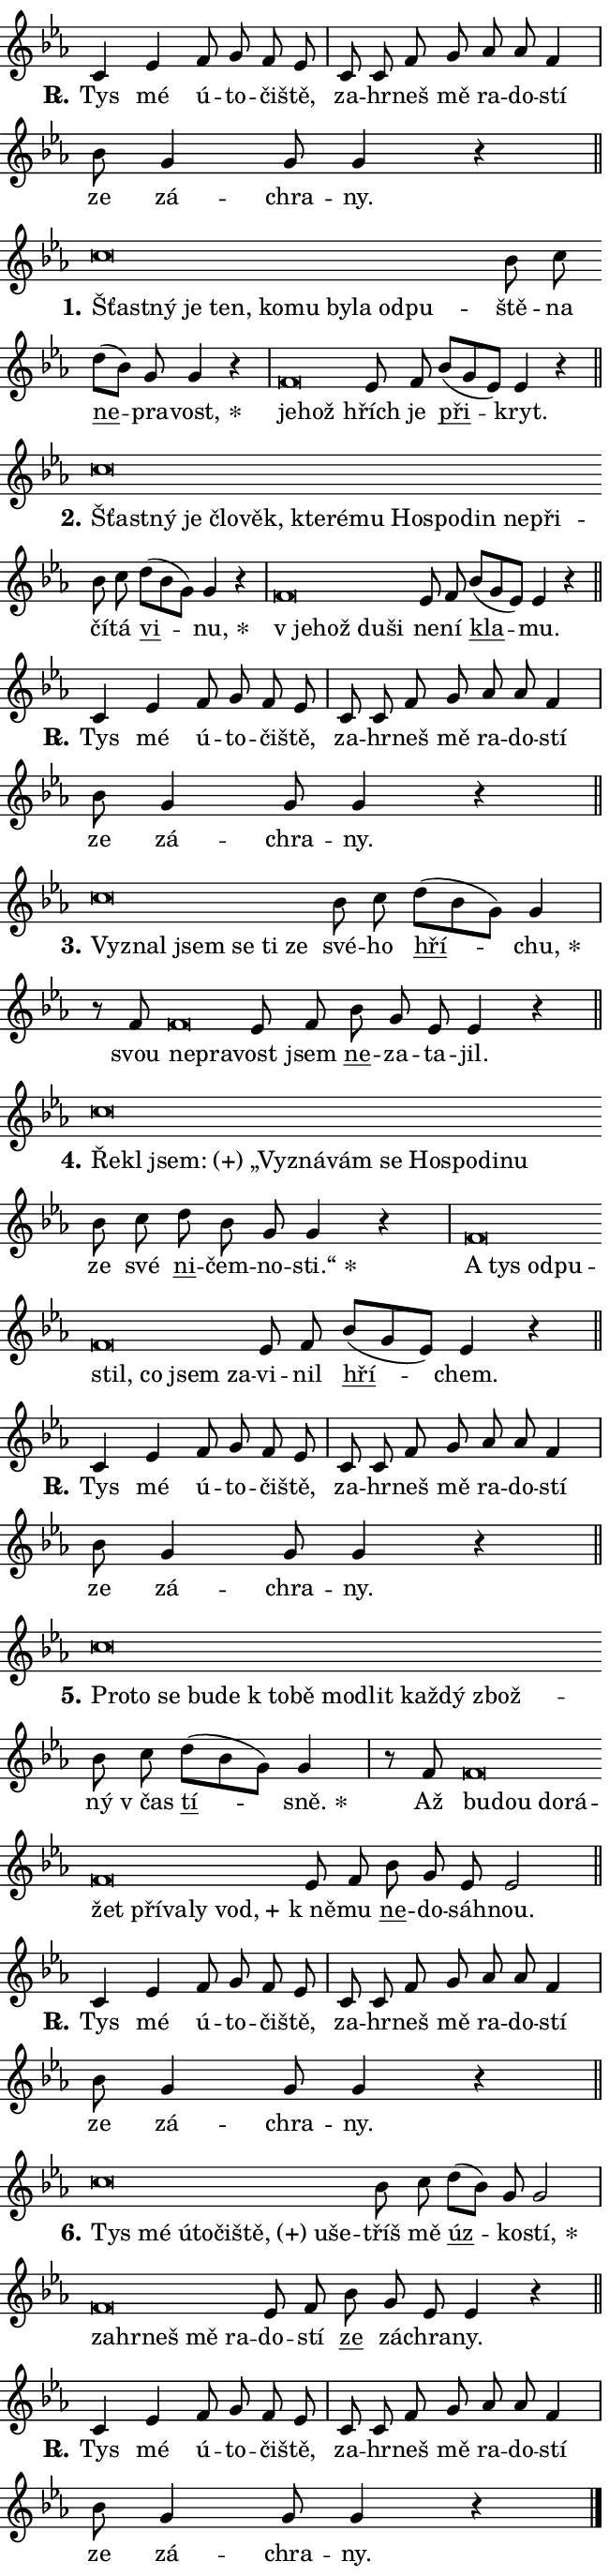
\version "2.24.0"
\header { tagline = "" }
\paper {
  indent = 0\cm
  top-margin = 0\cm
  right-margin = 0.13\cm % to fit lyric hyphens
  bottom-margin = 0\cm
  left-margin = 0\cm
  paper-width = 11\cm
  page-breaking = #ly:one-page-breaking
  system-system-spacing.basic-distance = #11
  score-system-spacing.basic-distance = #11
  ragged-last = ##f
}


%% Author: Thomas Morley
%% https://lists.gnu.org/archive/html/lilypond-user/2020-05/msg00002.html
#(define (line-position grob)
"Returns position of @var[grob} in current system:
   @code{'start}, if at first time-step
   @code{'end}, if at last time-step
   @code{'middle} otherwise
"
  (let* ((col (ly:item-get-column grob))
         (ln (ly:grob-object col 'left-neighbor))
         (rn (ly:grob-object col 'right-neighbor))
         (col-to-check-left (if (ly:grob? ln) ln col))
         (col-to-check-right (if (ly:grob? rn) rn col))
         (break-dir-left
           (and
             (ly:grob-property col-to-check-left 'non-musical #f)
             (ly:item-break-dir col-to-check-left)))
         (break-dir-right
           (and
             (ly:grob-property col-to-check-right 'non-musical #f)
             (ly:item-break-dir col-to-check-right))))
        (cond ((eqv? 1 break-dir-left) 'start)
              ((eqv? -1 break-dir-right) 'end)
              (else 'middle))))

#(define (tranparent-at-line-position vctor)
  (lambda (grob)
  "Relying on @code{line-position} select the relevant enry from @var{vctor}.
Used to determine transparency,"
    (case (line-position grob)
      ((end) (not (vector-ref vctor 0)))
      ((middle) (not (vector-ref vctor 1)))
      ((start) (not (vector-ref vctor 2))))))

noteHeadBreakVisibility =
#(define-music-function (break-visibility)(vector?)
"Makes @code{NoteHead}s transparent relying on @var{break-visibility}"
#{
  \override NoteHead.transparent =
    #(tranparent-at-line-position break-visibility)
#})

#(define delete-ledgers-for-transparent-note-heads
  (lambda (grob)
    "Reads whether a @code{NoteHead} is transparent.
If so this @code{NoteHead} is removed from @code{'note-heads} from
@var{grob}, which is supposed to be @code{LedgerLineSpanner}.
As a result ledgers are not printed for this @code{NoteHead}"
    (let* ((nhds-array (ly:grob-object grob 'note-heads))
           (nhds-list
             (if (ly:grob-array? nhds-array)
                 (ly:grob-array->list nhds-array)
                 '()))
           ;; Relies on the transparent-property being done before
           ;; Staff.LedgerLineSpanner.after-line-breaking is executed.
           ;; This is fragile ...
           (to-keep
             (remove
               (lambda (nhd)
                 (ly:grob-property nhd 'transparent #f))
               nhds-list)))
      ;; TODO find a better method to iterate over grob-arrays, similiar
      ;; to filter/remove etc for lists
      ;; For now rebuilt from scratch
      (set! (ly:grob-object grob 'note-heads)  '())
      (for-each
        (lambda (nhd)
          (ly:pointer-group-interface::add-grob grob 'note-heads nhd))
        to-keep))))

squashNotes = {
  \override NoteHead.X-extent = #'(-0.2 . 0.2)
  \override NoteHead.Y-extent = #'(-0.75 . 0)
  \override NoteHead.stencil =
    #(lambda (grob)
       (let ((pos (ly:grob-property grob 'staff-position)))
         (begin
           (if (< pos -7) (display "ERROR: Lower brevis then expected\n") (display ""))
           (if (<= pos -6) ly:text-interface::print ly:note-head::print))))
}
unSquashNotes = {
  \revert NoteHead.X-extent
  \revert NoteHead.Y-extent
  \revert NoteHead.stencil
}

hideNotes = \noteHeadBreakVisibility #begin-of-line-visible
unHideNotes = \noteHeadBreakVisibility #all-visible

% work-around for resetting accidentals
% https://lilypond.org/doc/v2.23/Documentation/notation/displaying-rhythms#unmetered-music
cadenzaMeasure = {
  \cadenzaOff
  \partial 1024 s1024
  \cadenzaOn
}

#(define-markup-command (accent layout props text) (markup?)
  "Underline accented syllable"
  (interpret-markup layout props
    #{\markup \override #'(offset . 4.3) \underline { #text }#}))

responsum = \markup \concat {
  "R" \hspace #-1.05 \path #0.1 #'((moveto 0 0.07) (lineto 0.9 0.8)) \hspace #0.05 "."
}

spaceSize = #0.6828661417322834 % exact space size for TeX Gyre Schola

\layout {
  \context {
    \Staff
    \remove "Time_signature_engraver"
    \override LedgerLineSpanner.after-line-breaking = #delete-ledgers-for-transparent-note-heads
  }
  \context {
    \Lyrics {
      \override LyricSpace.minimum-distance = \spaceSize
      \override LyricText.font-name = #"TeX Gyre Schola"
      \override LyricText.font-size = 1
      \override StanzaNumber.font-name = #"TeX Gyre Schola Bold"
      \override StanzaNumber.font-size = 1
    }
  }
  \context {
    \Score 
    \override NoteHead.text =
      #(lambda (grob) 
        (let ((pos (ly:grob-property grob 'staff-position)))
          #{\markup {
            \combine
              \halign #-0.55 \raise #(if (= pos -6) 0 0.5) \override #'(thickness . 2) \draw-line #'(3.2 . 0)
              \musicglyph "noteheads.sM1"
          }#}))
  }
}

% magnetic-lyrics.ily
%
%   written by
%     Jean Abou Samra <jean@abou-samra.fr>
%     Werner Lemberg <wl@gnu.org>
%
%   adapted by
%     Jiri Hon <jiri.hon@gmail.com>
%
% Version 2022-Apr-15

% https://www.mail-archive.com/lilypond-user@gnu.org/msg149350.html

#(define (Left_hyphen_pointer_engraver context)
   "Collect syllable-hyphen-syllable occurrences in lyrics and store
them in properties.  This engraver only looks to the left.  For
example, if the lyrics input is @code{foo -- bar}, it does the
following.

@itemize @bullet
@item
Set the @code{text} property of the @code{LyricHyphen} grob between
@q{foo} and @q{bar} to @code{foo}.

@item
Set the @code{left-hyphen} property of the @code{LyricText} grob with
text @q{foo} to the @code{LyricHyphen} grob between @q{foo} and
@q{bar}.
@end itemize

Use this auxiliary engraver in combination with the
@code{lyric-@/text::@/apply-@/magnetic-@/offset!} hook."
   (let ((hyphen #f)
         (text #f))
     (make-engraver
      (acknowledgers
       ((lyric-syllable-interface engraver grob source-engraver)
        (set! text grob)))
      (end-acknowledgers
       ((lyric-hyphen-interface engraver grob source-engraver)
        ;(when (not (grob::has-interface grob 'lyric-space-interface))
          (set! hyphen grob)));)
      ((stop-translation-timestep engraver)
       (when (and text hyphen)
         (ly:grob-set-object! text 'left-hyphen hyphen))
       (set! text #f)
       (set! hyphen #f)))))

#(define (lyric-text::apply-magnetic-offset! grob)
   "If the space between two syllables is less than the value in
property @code{LyricText@/.details@/.squash-threshold}, move the right
syllable to the left so that it gets concatenated with the left
syllable.

Use this function as a hook for
@code{LyricText@/.after-@/line-@/breaking} if the
@code{Left_@/hyphen_@/pointer_@/engraver} is active."
   (let ((hyphen (ly:grob-object grob 'left-hyphen #f)))
     (when hyphen
       (let ((left-text (ly:spanner-bound hyphen LEFT)))
         (when (grob::has-interface left-text 'lyric-syllable-interface)
           (let* ((common (ly:grob-common-refpoint grob left-text X))
                  (this-x-ext (ly:grob-extent grob common X))
                  (left-x-ext
                   (begin
                     ;; Trigger magnetism for left-text.
                     (ly:grob-property left-text 'after-line-breaking)
                     (ly:grob-extent left-text common X)))
                  ;; `delta` is the gap width between two syllables.
                  (delta (- (interval-start this-x-ext)
                            (interval-end left-x-ext)))
                  (details (ly:grob-property grob 'details))
                  (threshold (assoc-get 'squash-threshold details 0.2)))
             (when (< delta threshold)
               (let* (;; We have to manipulate the input text so that
                      ;; ligatures crossing syllable boundaries are not
                      ;; disabled.  For languages based on the Latin
                      ;; script this is essentially a beautification.
                      ;; However, for non-Western scripts it can be a
                      ;; necessity.
                      (lt (ly:grob-property left-text 'text))
                      (rt (ly:grob-property grob 'text))
                      (is-space (grob::has-interface hyphen 'lyric-space-interface))
                      (space (if is-space " " ""))
                      (extra-delta (if is-space spaceSize 0))
                      ;; Append new syllable.
                      (ltrt-space (if (and (string? lt) (string? rt))
                                (string-append lt space rt)
                                (make-concat-markup (list lt space rt))))
                      ;; Right-align `ltrt` to the right side.
                      (ltrt-space-markup (grob-interpret-markup
                               grob
                               (make-translate-markup
                                (cons (interval-length this-x-ext) 0)
                                (make-right-align-markup ltrt-space)))))
                 (begin
                   ;; Don't print `left-text`.
                   (ly:grob-set-property! left-text 'stencil #f)
                   ;; Set text and stencil (which holds all collected
                   ;; syllables so far) and shift it to the left.
                   (ly:grob-set-property! grob 'text ltrt-space)
                   (ly:grob-set-property! grob 'stencil ltrt-space-markup)
                   (ly:grob-translate-axis! grob (- (- delta extra-delta)) X))))))))))


#(define (lyric-hyphen::displace-bounds-first grob)
   ;; Make very sure this callback isn't triggered too early.
   (let ((left (ly:spanner-bound grob LEFT))
         (right (ly:spanner-bound grob RIGHT)))
     (ly:grob-property left 'after-line-breaking)
     (ly:grob-property right 'after-line-breaking)
     (ly:lyric-hyphen::print grob)))

squashThreshold = #0.4

\layout {
  \context {
    \Lyrics
    \consists #Left_hyphen_pointer_engraver
    \override LyricText.after-line-breaking =
      #lyric-text::apply-magnetic-offset!
    \override LyricHyphen.stencil = #lyric-hyphen::displace-bounds-first
    \override LyricText.details.squash-threshold = \squashThreshold
    \override LyricHyphen.minimum-distance = 0
    \override LyricHyphen.minimum-length = \squashThreshold
  }
}

squashText = \override LyricText.details.squash-threshold = 9999
unSquashText = \override LyricText.details.squash-threshold = \squashThreshold

leftText = \override LyricText.self-alignment-X = #LEFT
unLeftText = \revert LyricText.self-alignment-X

starOffset = #(lambda (grob) 
                (let ((x_offset (ly:self-alignment-interface::aligned-on-x-parent grob)))
                  (if (= x_offset 0) 0 (+ x_offset 1.2))))

star = #(define-music-function (syllable)(string?)
"Append star separator at the end of a syllable"
#{
  \once \override LyricText.X-offset = #starOffset
  \lyricmode { \markup {
    #syllable
    \override #'((font-name . "TeX Gyre Schola Bold")) \hspace #0.2 \lower #0.65 \larger "*"
  } }
#})

starAccent = #(define-music-function (syllable)(string?)
"Append star separator at the end of a syllable and make accent"
#{
  \once \override LyricText.X-offset = #starOffset
  \lyricmode { \markup {
    \accent #syllable
    \override #'((font-name . "TeX Gyre Schola Bold")) \hspace #0.2 \lower #0.65 \larger "*"
  } }
#})

breath = #(define-music-function (syllable)(string?)
"Append breathing indicator at the end of a syllable"
#{
  \lyricmode { \markup { #syllable "+" } }
#})

optionalBreath = #(define-music-function (syllable)(string?)
"Append optional breathing indicator at the end of a syllable"
#{
  \lyricmode { \markup { #syllable "(+)" } }
#})


\score {
    <<
        \new Voice = "melody" { \cadenzaOn \key es \major \relative { c'4 es f8 g f es \cadenzaMeasure \bar "|" c c f g as as f4 \cadenzaMeasure \bar "|" bes8 g4 g8 g4 r \cadenzaMeasure \bar "||" \break } }
        \new Lyrics \lyricsto "melody" { \lyricmode { \set stanza = \responsum
Tys mé ú -- to -- či -- ště, za -- hr -- neš mě ra -- do -- stí ze zá -- chra -- ny. } }
    >>
    \layout {}
}

\score {
    <<
        \new Voice = "melody" { \cadenzaOn \key es \major \relative { \squashNotes c''\breve*1/16 \hideNotes \breve*1/16 \bar "" \breve*1/16 \bar "" \breve*1/16 \bar "" \breve*1/16 \bar "" \breve*1/16 \bar "" \breve*1/16 \bar "" \breve*1/16 \bar "" \breve*1/16 \breve*1/16 \bar "" \unHideNotes \unSquashNotes bes8 c \bar "" d[( bes)] g g4 r \cadenzaMeasure \bar "|" \squashNotes f\breve*1/16 \hideNotes \breve*1/16 \bar "" \unHideNotes \unSquashNotes es8 f \bar "" bes[( g es)] es4 r \cadenzaMeasure \bar "||" \break } }
        \new Lyrics \lyricsto "melody" { \lyricmode { \set stanza = "1."
\leftText Šťast -- \squashText ný je ten, ko -- mu by -- la od -- pu -- \unLeftText \unSquashText ště -- na \markup \accent ne -- pra -- \star vost, \leftText je -- \squashText hož \unLeftText \unSquashText hřích je \markup \accent při -- kryt. } }
    >>
    \layout {}
}

\score {
    <<
        \new Voice = "melody" { \cadenzaOn \key es \major \relative { \squashNotes c''\breve*1/16 \hideNotes \breve*1/16 \bar "" \breve*1/16 \bar "" \breve*1/16 \bar "" \breve*1/16 \bar "" \breve*1/16 \bar "" \breve*1/16 \bar "" \breve*1/16 \bar "" \breve*1/16 \bar "" \breve*1/16 \bar "" \breve*1/16 \bar "" \breve*1/16 \breve*1/16 \bar "" \unHideNotes \unSquashNotes bes8 c \bar "" d[( bes g)] g4 r \cadenzaMeasure \bar "|" \squashNotes f\breve*1/16 \hideNotes \breve*1/16 \bar "" \breve*1/16 \breve*1/16 \bar "" \unHideNotes \unSquashNotes es8 f \bar "" bes[( g es)] es4 r \cadenzaMeasure \bar "||" \break } }
        \new Lyrics \lyricsto "melody" { \lyricmode { \set stanza = "2."
\leftText Šťast -- \squashText ný je člo -- věk, kte -- ré -- mu Ho -- spo -- din ne -- při -- \unLeftText \unSquashText čí -- tá \markup \accent vi -- \star nu, \leftText "v je" -- \squashText hož du -- ši \unLeftText \unSquashText ne -- ní \markup \accent kla -- mu. } }
    >>
    \layout {}
}

\score {
    <<
        \new Voice = "melody" { \cadenzaOn \key es \major \relative { c'4 es f8 g f es \cadenzaMeasure \bar "|" c c f g as as f4 \cadenzaMeasure \bar "|" bes8 g4 g8 g4 r \cadenzaMeasure \bar "||" \break } }
        \new Lyrics \lyricsto "melody" { \lyricmode { \set stanza = \responsum
Tys mé ú -- to -- či -- ště, za -- hr -- neš mě ra -- do -- stí ze zá -- chra -- ny. } }
    >>
    \layout {}
}

\score {
    <<
        \new Voice = "melody" { \cadenzaOn \key es \major \relative { \squashNotes c''\breve*1/16 \hideNotes \breve*1/16 \bar "" \breve*1/16 \bar "" \breve*1/16 \bar "" \breve*1/16 \breve*1/16 \bar "" \unHideNotes \unSquashNotes bes8 c \bar "" d[( bes g)] g4 \cadenzaMeasure \bar "|" r8 f8 \squashNotes f\breve*1/16 \hideNotes \breve*1/16 \bar "" \unHideNotes \unSquashNotes es8 f \bar "" bes g es es4 r \cadenzaMeasure \bar "||" \break } }
        \new Lyrics \lyricsto "melody" { \lyricmode { \set stanza = "3."
\leftText Vy -- \squashText znal jsem se ti ze \unLeftText \unSquashText své -- ho \markup \accent hří -- \star chu, svou \leftText ne -- \squashText pra -- \unLeftText \unSquashText vost jsem \markup \accent ne -- za -- ta -- jil. } }
    >>
    \layout {}
}

\score {
    <<
        \new Voice = "melody" { \cadenzaOn \key es \major \relative { \squashNotes c''\breve*1/16 \hideNotes \breve*1/16 \bar "" \breve*1/16 \bar "" \breve*1/16 \bar "" \breve*1/16 \bar "" \breve*1/16 \bar "" \breve*1/16 \bar "" \breve*1/16 \bar "" \breve*1/16 \bar "" \breve*1/16 \breve*1/16 \bar "" \unHideNotes \unSquashNotes bes8 c \bar "" d bes g g4 r \cadenzaMeasure \bar "|" \squashNotes f\breve*1/16 \hideNotes \breve*1/16 \bar "" \breve*1/16 \bar "" \breve*1/16 \bar "" \breve*1/16 \bar "" \breve*1/16 \bar "" \breve*1/16 \breve*1/16 \bar "" \unHideNotes \unSquashNotes es8 f \bar "" bes[( g es)] es4 r \cadenzaMeasure \bar "||" \break } }
        \new Lyrics \lyricsto "melody" { \lyricmode { \set stanza = "4."
\leftText Ře -- \squashText kl \optionalBreath jsem: „Vy -- zná -- vám se Ho -- spo -- di -- nu \unLeftText \unSquashText ze své \markup \accent ni -- čem -- no -- \star sti.“ \leftText A \squashText tys od -- pu -- stil, co jsem za -- \unLeftText \unSquashText vi -- nil \markup \accent hří -- chem. } }
    >>
    \layout {}
}

\score {
    <<
        \new Voice = "melody" { \cadenzaOn \key es \major \relative { c'4 es f8 g f es \cadenzaMeasure \bar "|" c c f g as as f4 \cadenzaMeasure \bar "|" bes8 g4 g8 g4 r \cadenzaMeasure \bar "||" \break } }
        \new Lyrics \lyricsto "melody" { \lyricmode { \set stanza = \responsum
Tys mé ú -- to -- či -- ště, za -- hr -- neš mě ra -- do -- stí ze zá -- chra -- ny. } }
    >>
    \layout {}
}

\score {
    <<
        \new Voice = "melody" { \cadenzaOn \key es \major \relative { \squashNotes c''\breve*1/16 \hideNotes \breve*1/16 \bar "" \breve*1/16 \bar "" \breve*1/16 \bar "" \breve*1/16 \bar "" \breve*1/16 \bar "" \breve*1/16 \bar "" \breve*1/16 \bar "" \breve*1/16 \bar "" \breve*1/16 \bar "" \breve*1/16 \breve*1/16 \bar "" \unHideNotes \unSquashNotes bes8 c \bar "" d[( bes g)] g4 \cadenzaMeasure \bar "|" r8 f8 \squashNotes f\breve*1/16 \hideNotes \breve*1/16 \bar "" \breve*1/16 \bar "" \breve*1/16 \bar "" \breve*1/16 \bar "" \breve*1/16 \bar "" \breve*1/16 \bar "" \breve*1/16 \breve*1/16 \bar "" \unHideNotes \unSquashNotes es8 f \bar "" bes g es es2 \cadenzaMeasure \bar "||" \break } }
        \new Lyrics \lyricsto "melody" { \lyricmode { \set stanza = "5."
\leftText Pro -- \squashText to se bu -- de "k to" -- bě mo -- dlit kaž -- dý zbož -- \unLeftText \unSquashText ný "v čas" \markup \accent tí -- \star sně. Až \leftText bu -- \squashText dou do -- rá -- žet pří -- va -- ly \breath "vod," \unLeftText \unSquashText "k ně" -- mu \markup \accent ne -- do -- sáh -- nou. } }
    >>
    \layout {}
}

\score {
    <<
        \new Voice = "melody" { \cadenzaOn \key es \major \relative { c'4 es f8 g f es \cadenzaMeasure \bar "|" c c f g as as f4 \cadenzaMeasure \bar "|" bes8 g4 g8 g4 r \cadenzaMeasure \bar "||" \break } }
        \new Lyrics \lyricsto "melody" { \lyricmode { \set stanza = \responsum
Tys mé ú -- to -- či -- ště, za -- hr -- neš mě ra -- do -- stí ze zá -- chra -- ny. } }
    >>
    \layout {}
}

\score {
    <<
        \new Voice = "melody" { \cadenzaOn \key es \major \relative { \squashNotes c''\breve*1/16 \hideNotes \breve*1/16 \bar "" \breve*1/16 \bar "" \breve*1/16 \bar "" \breve*1/16 \bar "" \breve*1/16 \bar "" \breve*1/16 \breve*1/16 \bar "" \unHideNotes \unSquashNotes bes8 c \bar "" d[( bes)] g g2 \cadenzaMeasure \bar "|" \squashNotes f\breve*1/16 \hideNotes \breve*1/16 \bar "" \breve*1/16 \bar "" \breve*1/16 \breve*1/16 \bar "" \unHideNotes \unSquashNotes es8 f \bar "" bes g es es4 r \cadenzaMeasure \bar "||" \break } }
        \new Lyrics \lyricsto "melody" { \lyricmode { \set stanza = "6."
\leftText Tys \squashText mé ú -- to -- či -- \optionalBreath ště, u -- še -- \unLeftText \unSquashText tříš mě \markup \accent úz -- ko -- \star stí, \leftText za -- \squashText hr -- neš mě ra -- \unLeftText \unSquashText do -- stí \markup \accent ze zá -- chra -- ny. } }
    >>
    \layout {}
}

\score {
    <<
        \new Voice = "melody" { \cadenzaOn \key es \major \relative { c'4 es f8 g f es \cadenzaMeasure \bar "|" c c f g as as f4 \cadenzaMeasure \bar "|" bes8 g4 g8 g4 r \cadenzaMeasure \bar "||" \break } \bar "|." }
        \new Lyrics \lyricsto "melody" { \lyricmode { \set stanza = \responsum
Tys mé ú -- to -- či -- ště, za -- hr -- neš mě ra -- do -- stí ze zá -- chra -- ny. } }
    >>
    \layout {}
}
